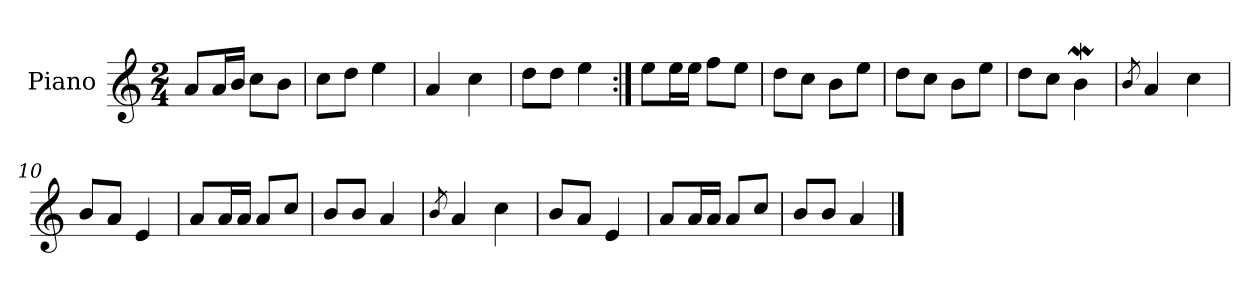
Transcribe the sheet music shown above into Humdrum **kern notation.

**kern
*part1
*staff1
*I"Piano
*I'Pno.
*clefG2
*k[]
*M2/4
=1
8a/L
16a/L
16b/JJ
8cc\L
8b\J
=2
8cc\L
8dd\J
4ee\
=3
4a/
4cc\
=4
8dd\L
8dd\J
4ee\
=5:|!
8ee\L
16ee\L
16ee\JJ
8ff\L
8ee\J
=6
8dd\L
8cc\J
8b\L
8ee\J
=7
8dd\L
8cc\J
8b\L
8ee\J
=8
8dd\L
8cc\J
4bW\
=9
8qb/
4a/
4cc\
!!LO:LB:g=z
=10
8b/L
8a/J
4e/
=11
8a/L
16a/L
16a/JJ
8a/L
8cc/J
=12
8b/L
8b/J
4a/
=13
8qb/
4a/
4cc\
=14
8b/L
8a/J
4e/
=15
8a/L
16a/L
16a/JJ
8a/L
8cc/J
=16
8b/L
8b/J
4a/
==
*-
